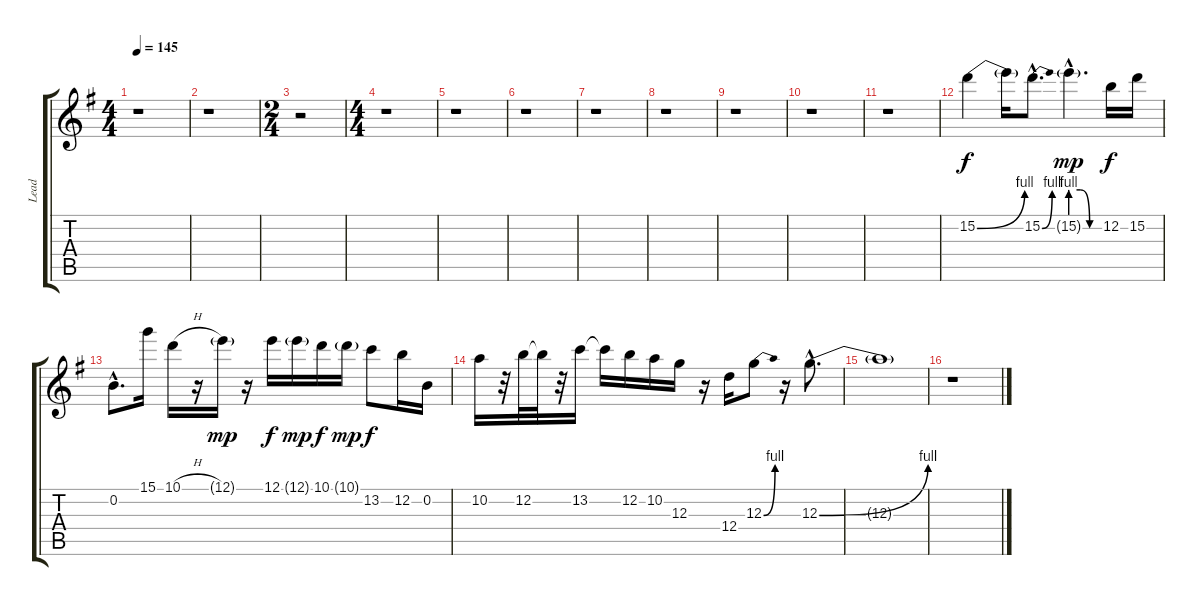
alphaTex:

\track ("Lead" "Lead") {instrument overdrivenguitar}
\staff {score tabs}
\tuning (E4 B3 G3 D3 A2 E2) {hide}
\ts (4 4)
\tempo 145
\clef g2
\ks eminor
r.1{dy f} |
r.1 |
\ts (2 4)
r.2 |
\ts (4 4)
r.1 |
r.1 |
r.1 |
r.1 |
r.1 |
r.1 |
r.1 |
r.1 |
15.2{be (bend 0 0 60 4)}.4 15.2{t}.16 15.2{be (bend 0 0 60 4) hac}.8{d} 15.2{be (custom 0 4 20 4 40 0 60 0) g hac}.4{d dy mp} 12.2.16{dy f} 15.2.16 |
0.2{hac}.8{d} 15.1.16 10.1{h}.16 r.16 12.1{g}.16{dy mp} r.16 12.1.16{dy f} 12.1{g}.16{dy mp} 10.1.16{dy f} 10.1{g}.16{dy mp} 13.2.8{dy f} 12.2.16 0.2.16 |
10.2.16 r.32 12.2.32 12.2{t}.32 r.32 13.2.16 13.2{t}.16 12.2.16 10.2.16 12.3.16 r.16 12.4.16 12.3{be (bend 0 0 60 4)}.8 r.16 12.3{be (bend 0 0 60 4) hac}.8{d} |
12.3{t}.1 |
r.1
